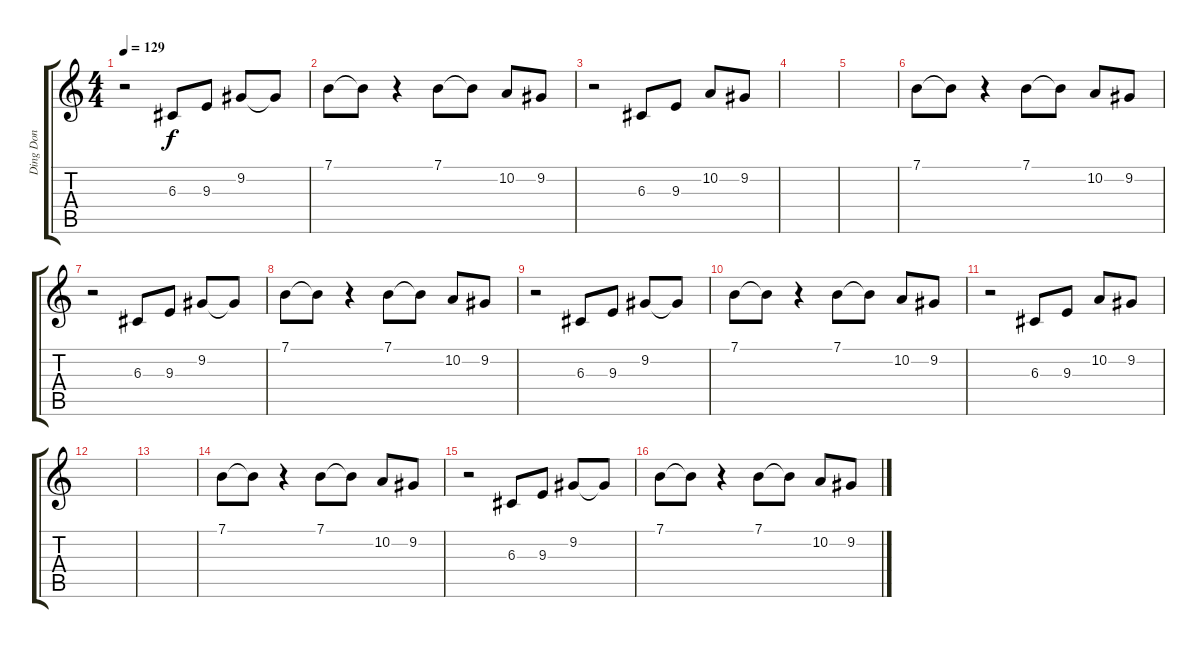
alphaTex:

\track ("Ding Don" "Ding Don") {instrument pad1newage}
\staff {score tabs}
\tuning (E4 B3 G3 D3 A2 E2) {hide}
\ts (4 4)
\tempo 129
\clef g2
\ks c
r.2{dy f} 6.3.8 9.3.8 9.2.8 9.2{t}.8 |
7.1.8 7.1{t}.8 r.4 7.1.8 7.1{t}.8 10.2.8 9.2.8 |
r.2 6.3.8 9.3.8 10.2.8 9.2.8 |
|
|
7.1.8{instrument pad1newage} 7.1{t}.8 r.4 7.1.8 7.1{t}.8 10.2.8 9.2.8 |
r.2 6.3.8 9.3.8 9.2.8 9.2{t}.8 |
7.1.8 7.1{t}.8 r.4 7.1.8 7.1{t}.8 10.2.8 9.2.8 |
r.2 6.3.8 9.3.8 9.2.8 9.2{t}.8 |
7.1.8 7.1{t}.8 r.4 7.1.8 7.1{t}.8 10.2.8 9.2.8 |
r.2 6.3.8 9.3.8 10.2.8 9.2.8 |
|
|
7.1.8 7.1{t}.8 r.4 7.1.8 7.1{t}.8 10.2.8 9.2.8 |
r.2 6.3.8 9.3.8 9.2.8 9.2{t}.8 |
7.1.8 7.1{t}.8 r.4 7.1.8 7.1{t}.8 10.2.8 9.2.8
